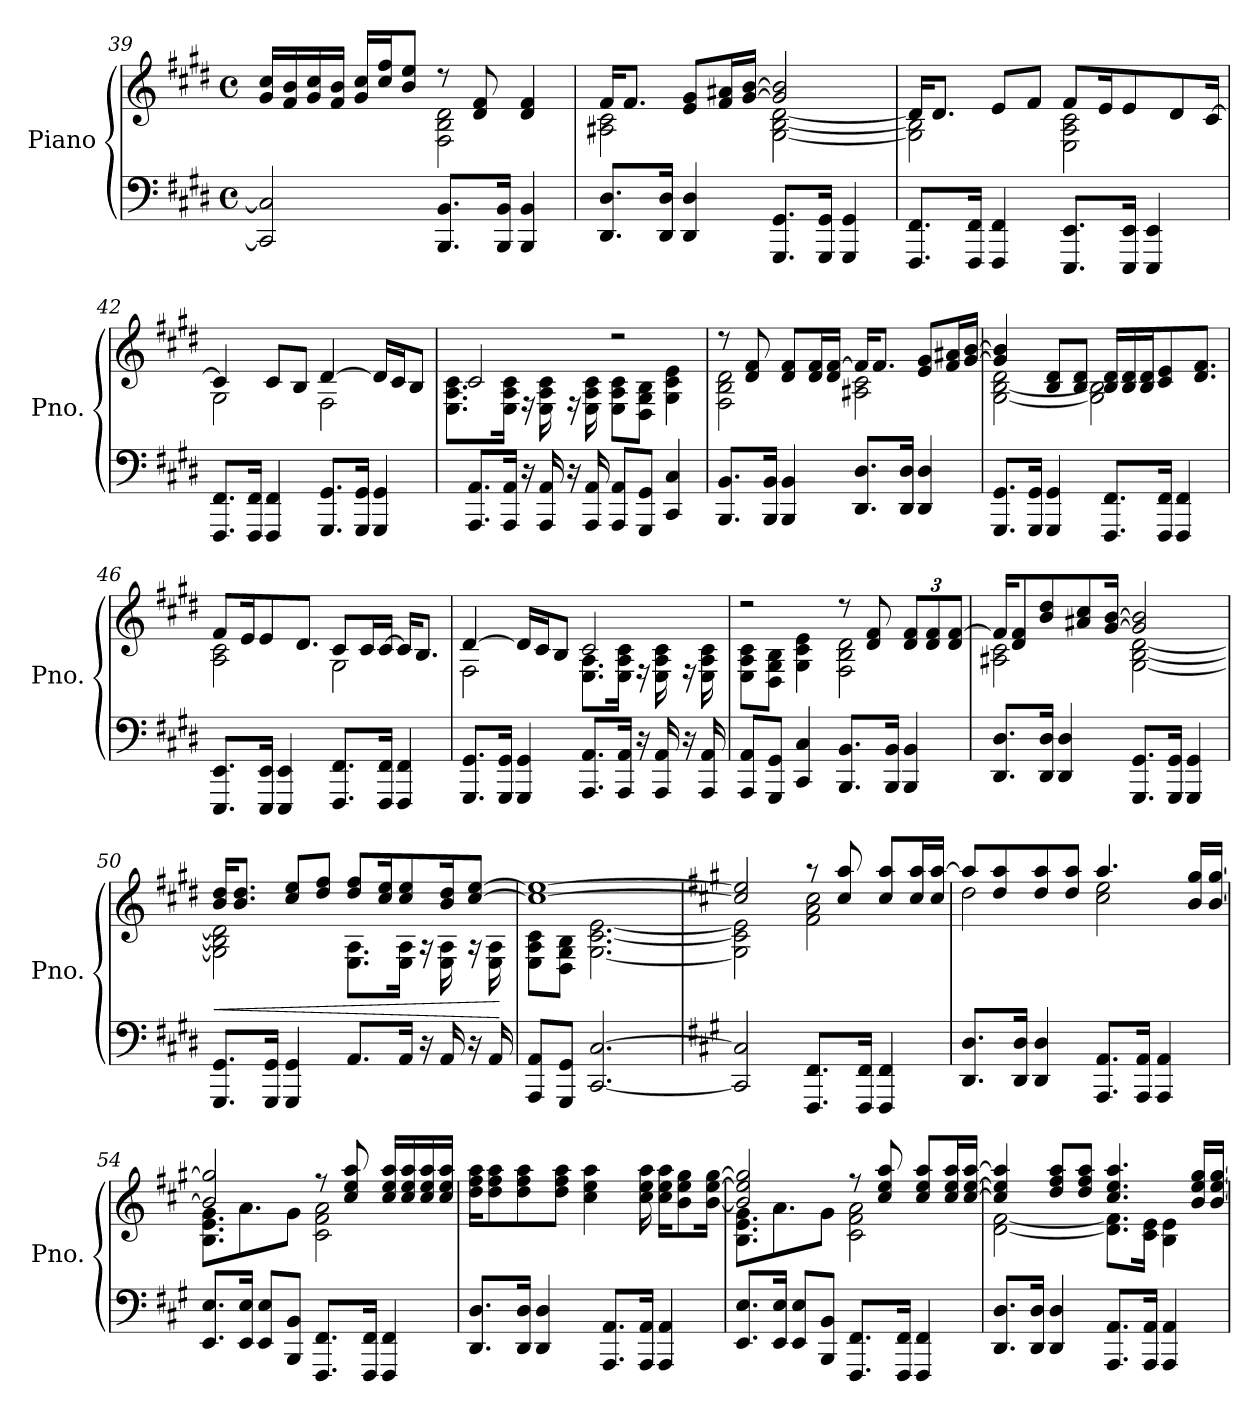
**kern	**kern	**dynam
*part1	*part1	*part1
*staff2	*staff1	*staff1/2
*I"Piano	*	*
*I'Pno.	*	*
*clefF4	*clefG2	*
*k[f#c#g#d#]	*k[f#c#g#d#]	*
*M4/4	*M4/4	*
*met(c)	*met(c)	*
=39	=39	=39
*	*^	*
2CC#/] 2C#/]	16g#/ 16cc#/LL	2ryy	.
.	16f#/ 16b/	.	.
.	16g#/ 16cc#/	.	.
.	16f#/ 16b/JJ	.	.
.	16g#/ 16cc#/LL	.	.
.	16cc#/ 16ff#/J	.	.
.	8b/ 8ee/J	.	.
8.BBB/ 8.BB/L	8r	2F#\ 2B\ 2d#\	.
.	8d#/ 8f#/	.	.
16BBB/ 16BB/Jk	.	.	.
4BBB/ 4BB/	4d#/ 4f#/	.	.
=40	=40	=40	=40
8.DD#/ 8.D#/L	16f#/KL	2A#X\ 2c#\	.
.	8.f#/J	.	.
16DD#/ 16D#/Jk	.	.	.
4DD#/ 4D#/	8e/ 8g#/L	.	.
.	16f#/ 16a#X/L	.	.
.	[16g#/ [16b/JJ	.	.
8.GGG#/ 8.GG#/L	2g#/] 2b/]	[2G#\ [2B\ [2d#\	.
16GGG#/ 16GG#/Jk	.	.	.
4GGG#/ 4GG#/	.	.	.
!!LO:LB:g=z	!!
=41	=41	=41	=41
8.FFF#/ 8.FF#/L	16d#/KL]	2G#\] 2B\]	.
.	8.d#/J	.	.
16FFF#/ 16FF#/Jk	.	.	.
4FFF#/ 4FF#/	8e/L	.	.
.	8f#/J	.	.
8.EEE/ 8.EE/L	8f#/L	2E\ 2A\ 2c#\	.
.	16e/K	.	.
16EEE/ 16EE/Jk	8e/	.	.
4EEE/ 4EE/	.	.	.
.	8d#/	.	.
.	[16c#/Jk	.	.
=42	=42	=42	=42
8.FFF#/ 8.FF#/L	4c#/]	2G#\	.
16FFF#/ 16FF#/Jk	.	.	.
4FFF#/ 4FF#/	8c#/L	.	.
.	8B/J	.	.
8.GGG#/ 8.GG#/L	[4d#/	2F#\	.
16GGG#/ 16GG#/Jk	.	.	.
4GGG#/ 4GG#/	16d#/LL]	.	.
.	16c#/J	.	.
.	8B/J	.	.
=43	=43	=43	=43
8.AAA/ 8.AA/L	2c#/	8.E\ 8.A\ 8.c#\L	.
16AAA/ 16AA/Jk	.	16E\ 16A\ 16c#\Jk	.
16r	.	16r	.
16AAA/ 16AA/	.	16E\ 16A\ 16c#\	.
16r	.	16r	.
16AAA/ 16AA/	.	16E\ 16A\ 16c#\	.
8AAA/ 8AA/L	2r	8E\ 8A\ 8c#\L	.
8GGG#/ 8GG#/J	.	8D#\ 8G#\ 8B\J	.
4CC#/ 4C#/	.	4G#\ 4c#\ 4e\	.
!!LO:LB:g=z	!!
=44	=44	=44	=44
8.BBB/ 8.BB/L	8r	2F#\ 2B\ 2d#\	.
.	8d#/ 8f#/	.	.
16BBB/ 16BB/Jk	.	.	.
4BBB/ 4BB/	8d#/ 8f#/L	.	.
.	16d#/ 16f#/L	.	.
.	16d#/ [16f#/JJ	.	.
8.DD#/ 8.D#/L	16f#/KL]	2A#X\ 2c#\	.
.	8.f#/J	.	.
16DD#/ 16D#/Jk	.	.	.
4DD#/ 4D#/	8e/ 8g#/L	.	.
.	16f#/ 16a#X/L	.	.
.	[16g#/ [16b/JJ	.	.
=45	=45	=45	=45
8.GGG#/ 8.GG#/L	4g#/] 4b/]	[2G#\ [2B\ 2d#\	.
16GGG#/ 16GG#/Jk	.	.	.
4GGG#/ 4GG#/	8B/ 8d#/L	.	.
.	8B/ 8d#/J	.	.
8.FFF#/ 8.FF#/L	16B/ 16d#/LL	2G#\] 2B\]	.
.	16B/ 16d#/	.	.
.	16B/ 16d#/J	.	.
16FFF#/ 16FF#/Jk	8c#/ 8e/	.	.
4FFF#/ 4FF#/	.	.	.
.	8.d#/ 8.f#/J	.	.
=46	=46	=46	=46
8.EEE/ 8.EE/L	8f#/L	2A\ 2c#\	.
.	16e/K	.	.
16EEE/ 16EE/Jk	8e/	.	.
4EEE/ 4EE/	.	.	.
.	8.d#/J	.	.
8.FFF#/ 8.FF#/L	8c#/L	2G#\	.
.	16c#/L	.	.
16FFF#/ 16FF#/Jk	[16c#/JJ	.	.
4FFF#/ 4FF#/	16c#/KL]	.	.
.	8.B/J	.	.
!!LO:LB:g=z	!!
=47	=47	=47	=47
8.GGG#/ 8.GG#/L	[4d#/	2F#\	.
16GGG#/ 16GG#/Jk	.	.	.
4GGG#/ 4GG#/	16d#/LL]	.	.
.	16c#/J	.	.
.	8B/J	.	.
8.AAA/ 8.AA/L	2c#/	8.E\ 8.A\L	.
16AAA/ 16AA/Jk	.	16E\ 16A\ 16c#\Jk	.
16r	.	16r	.
16AAA/ 16AA/	.	16E\ 16A\ 16c#\	.
16r	.	16r	.
16AAA/ 16AA/	.	16E\ 16A\ 16c#\	.
=48	=48	=48	=48
8AAA/ 8AA/L	2r	8E\ 8A\ 8c#\L	.
8GGG#/ 8GG#/J	.	8D#\ 8G#\ 8B\J	.
4CC#/ 4C#/	.	4G#\ 4c#\ 4e\	.
8.BBB/ 8.BB/L	8r	2F#\ 2B\ 2d#\	.
.	8d#/ 8f#/	.	.
16BBB/ 16BB/Jk	.	.	.
*	*Xbrackettup	*	*
4BBB/ 4BB/	12d#/ 12f#/L	.	.
.	12d#/ 12f#/	.	.
.	12d#/ [12f#/J	.	.
=49	=49	=49	=49
8.DD#/ 8.D#/L	16f#/KL]	2A#X\ 2c#\	.
.	8d#/ 8f#/	.	.
16DD#/ 16D#/Jk	8b/ 8dd#/	.	.
4DD#/ 4D#/	.	.	.
.	8a#X/ 8cc#/	.	.
.	[16g#/ [16b/Jk	.	.
8.GGG#/ 8.GG#/L	2g#/] 2b/]	[2G#\ [2B\ [2d#\	.
16GGG#/ 16GG#/Jk	.	.	.
4GGG#/ 4GG#/	.	.	.
!!LO:PB:g=z	!!
=50	=50	=50	=50
!	!	!	!LO:HP:b
8.GGG#/ 8.GG#/L	16b/ 16dd#/KL	2G#\] 2B\] 2d#\]	<
.	8.b/ 8.dd#/J	.	.
16GGG#/ 16GG#/Jk	.	.	.
4GGG#/ 4GG#/	8cc#/ 8ee/L	.	.
.	8dd#/ 8ff#/J	.	.
8.AA/L	8dd#/ 8ff#/L	8.E\ 8.A\L	.
.	16cc#/ 16ee/K	.	.
16AA/Jk	8cc#/ 8ee/	16E\ 16A\Jk	.
16r	.	16r	.
16AA/	16b/ 16dd#/K	16E\ 16A\	.
16r	[8cc#/ [8ee/J	16r	.
16AA/	.	16E\ 16A\	.
*	*v	*v	*
.	.	[
=51	=51	=51
*	*^	*
8AAA/ 8AA/L	1cc#_ 1ee_	8E\ 8A\ 8c#\L	.
8GGG#/ 8GG#/J	.	8D#\ 8G#\ 8B\J	.
[2.CC#/ [2.C#/	.	[2.G#\ [2.c#\ [2.e\	.
=52	=52	=52	=52
*k[f#c#g#]	*k[f#c#g#]	*	*
2CC#/] 2C#/]	2cc#/] 2ee/]	2G#\] 2c#\] 2e\]	.
8.FFF#/ 8.FF#/L	8r	2f#\ 2a\ 2cc#\	.
.	8cc#/ 8aa/	.	.
16FFF#/ 16FF#/Jk	.	.	.
4FFF#/ 4FF#/	8cc#/ 8aa/L	.	.
.	16cc#/ 16aa/L	.	.
.	16cc#/ [16aa/JJ	.	.
=53	=53	=53	=53
8.DD/ 8.D/L	8aa/L]	2dd\	.
.	8dd/ 8aa/	.	.
16DD/ 16D/Jk	.	.	.
4DD/ 4D/	8dd/ 8aa/	.	.
.	8dd/ 8aa/J	.	.
8.AAA/ 8.AA/L	4.aa/	2cc#\ 2ee\	.
16AAA/ 16AA/Jk	.	.	.
4AAA/ 4AA/	.	.	.
.	16b/ 16gg#/LL	.	.
.	[16b/ [16gg#/JJ	.	.
!!LO:LB:g=z	!!
=54	=54	=54	=54
8.EE/ 8.E/L	2b/] 2gg#/]	8.B\ 8.e\ 8.g#\L	.
16EE/ 16E/Jk	.	8.a\	.
8EE/ 8E/L	.	.	.
8BBB/ 8BB/J	.	8g#\J	.
8.FFF#/ 8.FF#/L	8r	2c#\ 2f#\ 2a\	.
.	8cc#/ 8ee/ 8aa/	.	.
16FFF#/ 16FF#/Jk	.	.	.
4FFF#/ 4FF#/	16cc#/ 16ee/ 16aa/LL	.	.
.	16cc#/ 16ee/ 16aa/	.	.
.	16cc#/ 16ee/ 16aa/	.	.
.	16cc#/ 16ee/ 16aa/JJ	.	.
*	*v	*v	*
=55	=55	=55
8.DD/ 8.D/L	16dd\ 16ff#\ 16aa\KL	.
.	8dd\ 8ff#\ 8aa\	.
16DD/ 16D/Jk	8dd\ 8ff#\ 8aa\	.
4DD/ 4D/	.	.
.	8dd\ 8ff#\ 8aa\J	.
.	4cc#\ 4ee\ 4aa\	.
8.AAA/ 8.AA/L	.	.
16AAA/ 16AA/Jk	16cc#\ 16ee\ 16aa\	.
4AAA/ 4AA/	16cc#\ 16ee\ 16aa\KL	.
.	8b\ 8ee\ 8gg#\	.
.	[16b\ [16ee\ [16gg#\Jk	.
=56	=56	=56
*	*^	*
8.EE/ 8.E/L	2b/] 2ee/] 2gg#/]	8.B\ 8.e\ 8.g#\L	.
16EE/ 16E/Jk	.	8.a\	.
8EE/ 8E/L	.	.	.
8BBB/ 8BB/J	.	8g#\J	.
8.FFF#/ 8.FF#/L	8r	2c#\ 2f#\ 2a\	.
.	8cc#/ 8ee/ 8aa/	.	.
16FFF#/ 16FF#/Jk	.	.	.
4FFF#/ 4FF#/	8cc#/ 8ee/ 8aa/L	.	.
.	16cc#/ 16ee/ 16aa/L	.	.
.	[16cc#/ [16ee/ [16aa/JJ	.	.
!!LO:LB:g=z	!!
=57	=57	=57	=57
8.DD/ 8.D/L	4cc#/] 4ee/] 4aa/]	[2d\ [2f#\	.
16DD/ 16D/Jk	.	.	.
4DD/ 4D/	8dd/ 8ff#/ 8aa/L	.	.
.	8dd/ 8ff#/ 8aa/J	.	.
8.AAA/ 8.AA/L	4.cc#/ 4.ee/ 4.aa/	8.d\] 8.f#\]L	.
16AAA/ 16AA/Jk	.	16c#\ 16e\Jk	.
4AAA/ 4AA/	.	4B\ 4e\	.
.	16b/ 16ee/ 16gg#/LL	.	.
.	[16b/ [16ee/ [16gg#/JJ	.	.
*	*v	*v	*
=	=	=
*-	*-	*-
